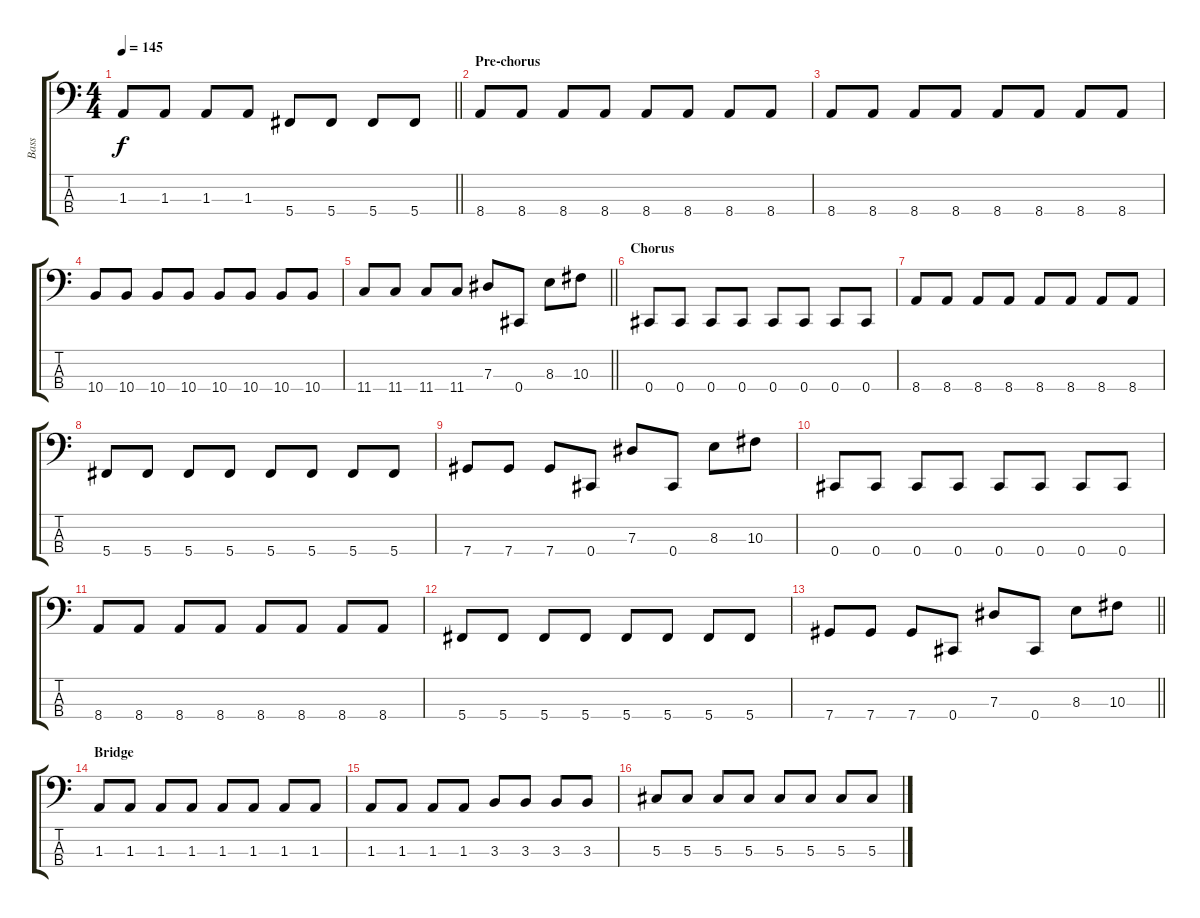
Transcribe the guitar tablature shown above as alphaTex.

\track ("Bass" "Bass") {instrument electricbasspick}
\staff {score tabs}
\tuning (Gb2 Db2 Ab1 Db1) {hide}
\ts (4 4)
\tempo 145
\clef f4
\barLineRight lightlight
\ks c
1.3.8{dy f} 1.3.8 1.3.8 1.3.8 5.4.8 5.4.8 5.4.8 5.4.8 |
\section ("" "Pre-chorus")
8.4.8 8.4.8 8.4.8 8.4.8 8.4.8 8.4.8 8.4.8 8.4.8 |
8.4.8 8.4.8 8.4.8 8.4.8 8.4.8 8.4.8 8.4.8 8.4.8 |
10.4.8 10.4.8 10.4.8 10.4.8 10.4.8 10.4.8 10.4.8 10.4.8 |
\barLineRight lightlight
11.4.8 11.4.8 11.4.8 11.4.8 7.3.8 0.4.8 8.3.8 10.3.8 |
\section ("" "Chorus")
0.4.8 0.4.8 0.4.8 0.4.8 0.4.8 0.4.8 0.4.8 0.4.8 |
8.4.8 8.4.8 8.4.8 8.4.8 8.4.8 8.4.8 8.4.8 8.4.8 |
5.4.8 5.4.8 5.4.8 5.4.8 5.4.8 5.4.8 5.4.8 5.4.8 |
7.4.8 7.4.8 7.4.8 0.4.8 7.3.8 0.4.8 8.3.8 10.3.8 |
0.4.8 0.4.8 0.4.8 0.4.8 0.4.8 0.4.8 0.4.8 0.4.8 |
8.4.8 8.4.8 8.4.8 8.4.8 8.4.8 8.4.8 8.4.8 8.4.8 |
5.4.8 5.4.8 5.4.8 5.4.8 5.4.8 5.4.8 5.4.8 5.4.8 |
\barLineRight lightlight
7.4.8 7.4.8 7.4.8 0.4.8 7.3.8 0.4.8 8.3.8 10.3.8 |
\section ("" "Bridge")
1.3.8 1.3.8 1.3.8 1.3.8 1.3.8 1.3.8 1.3.8 1.3.8 |
1.3.8 1.3.8 1.3.8 1.3.8 3.3.8 3.3.8 3.3.8 3.3.8 |
5.3.8 5.3.8 5.3.8 5.3.8 5.3.8 5.3.8 5.3.8 5.3.8
